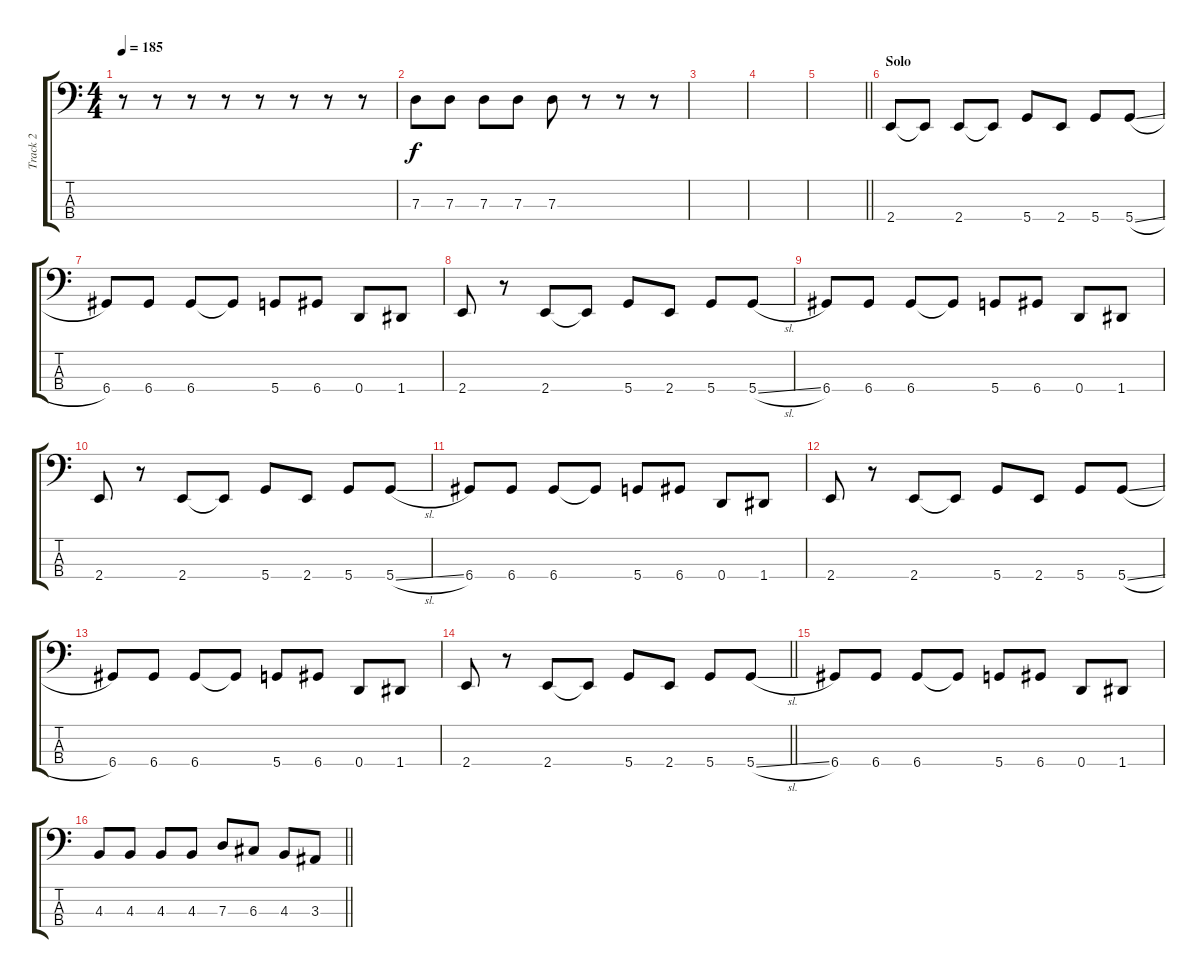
\track ("Track 2" "Track 2") {instrument electricbasspick}
\staff {score tabs}
\tuning (F2 C2 G1 D1) {hide}
\ts (4 4)
\tempo 185
\clef f4
\ks c
r.8{dy f} r.8 r.8 r.8 r.8 r.8 r.8 r.8 |
7.3.8 7.3.8 7.3.8 7.3.8 7.3.8 r.8 r.8 r.8 |
|
|
\barLineRight lightlight
|
\section ("" "Solo")
2.4.8{instrument distortionguitar} 2.4{t}.8 2.4.8 2.4{t}.8 5.4.8 2.4.8 5.4.8 5.4{sl}.8 |
6.4.8 6.4.8 6.4.8 6.4{t}.8 5.4.8 6.4.8 0.4.8 1.4.8 |
2.4.8{instrument electricbasspick} r.8 2.4.8 2.4{t}.8 5.4.8 2.4.8 5.4.8 5.4{sl}.8 |
6.4.8 6.4.8 6.4.8 6.4{t}.8 5.4.8 6.4.8 0.4.8 1.4.8 |
2.4.8 r.8 2.4.8 2.4{t}.8 5.4.8 2.4.8 5.4.8 5.4{sl}.8 |
6.4.8 6.4.8 6.4.8 6.4{t}.8 5.4.8 6.4.8 0.4.8 1.4.8 |
2.4.8 r.8 2.4.8 2.4{t}.8 5.4.8 2.4.8 5.4.8 5.4{sl}.8 |
6.4.8 6.4.8 6.4.8 6.4{t}.8 5.4.8 6.4.8 0.4.8 1.4.8 |
\barLineRight lightlight
2.4.8 r.8 2.4.8 2.4{t}.8 5.4.8 2.4.8 5.4.8 5.4{sl}.8 |
6.4.8 6.4.8 6.4.8 6.4{t}.8 5.4.8 6.4.8 0.4.8 1.4.8 |
\barLineRight lightlight
4.3.8 4.3.8 4.3.8 4.3.8 7.3.8 6.3.8 4.3.8 3.3.8
